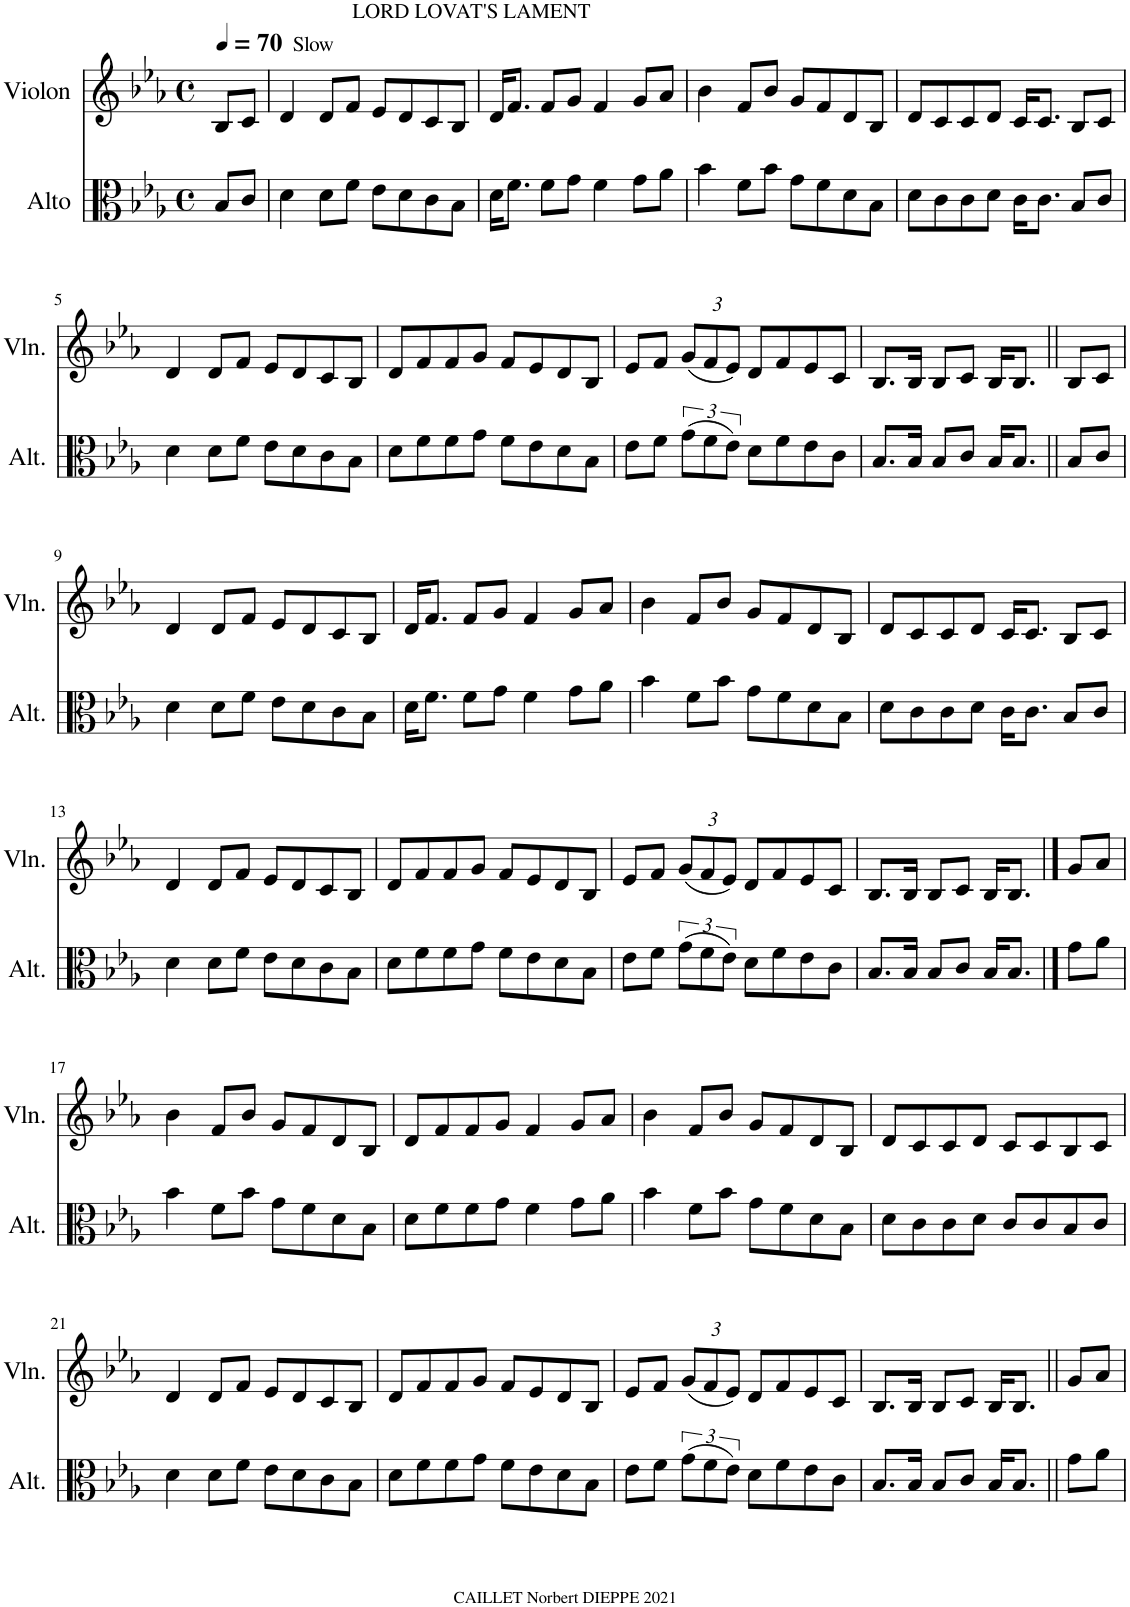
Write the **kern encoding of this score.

**kern	**kern
*part2	*part1
*staff2	*staff1
*I"Alto	*I"Violon
*I'Alt.	*I'Vln.
*clefC3	*clefG2
*k[b-e-a-]	*k[b-e-a-]
*M4/4	*M4/4
*met(c)	*met(c)
*MM70	*MM70
=	=
8B-/L	8B-/L
8c/J	8c/J
=1	=1
!	!LO:TX:a:t=LORD LOVAT'S LAMENT
!	!LO:TX:a:t=Slow
4d\	4d/
8d\L	8d/L
8f\J	8f/J
8e-\L	8e-/L
8d\	8d/
8c\	8c/
8B-\J	8B-/J
=2	=2
16d\KL	16d/KL
8.f\J	8.f/J
8f\L	8f/L
8g\J	8g/J
4f\	4f/
8g\L	8g/L
8a-\J	8a-/J
=3	=3
4b-\	4b-\
8f\L	8f/L
8b-\J	8b-/J
8g\L	8g/L
8f\	8f/
8d\	8d/
8B-\J	8B-/J
=4	=4
8d\L	8d/L
8c\	8c/
8c\	8c/
8d\J	8d/J
16c\KL	16c/KL
8.c\J	8.c/J
8B-/L	8B-/L
8c/J	8c/J
!!LO:LB:g=z
=5	=5
4d\	4d/
8d\L	8d/L
8f\J	8f/J
8e-\L	8e-/L
8d\	8d/
8c\	8c/
8B-\J	8B-/J
=6	=6
8d\L	8d/L
8f\	8f/
8f\	8f/
8g\J	8g/J
8f\L	8f/L
8e-\	8e-/
8d\	8d/
8B-\J	8B-/J
=7	=7
8e-\L	8e-/L
8f\J	8f/J
*	*Xbrackettup
(12g\L	(12g/L
12f\	12f/
12e-\J)	12e-/J)
8d\L	8d/L
8f\	8f/
8e-\	8e-/
8c\J	8c/J
=8	=8
8.B-/L	8.B-/L
16B-/Jk	16B-/Jk
8B-/L	8B-/L
8c/J	8c/J
16B-/KL	16B-/KL
8.B-/J	8.B-/J
8B-/L	8B-/L
8c/J	8c/J
!!LO:LB:g=z
=9	=9
4d\	4d/
8d\L	8d/L
8f\J	8f/J
8e-\L	8e-/L
8d\	8d/
8c\	8c/
8B-\J	8B-/J
=10	=10
16d\KL	16d/KL
8.f\J	8.f/J
8f\L	8f/L
8g\J	8g/J
4f\	4f/
8g\L	8g/L
8a-\J	8a-/J
=11	=11
4b-\	4b-\
8f\L	8f/L
8b-\J	8b-/J
8g\L	8g/L
8f\	8f/
8d\	8d/
8B-\J	8B-/J
=12	=12
8d\L	8d/L
8c\	8c/
8c\	8c/
8d\J	8d/J
16c\KL	16c/KL
8.c\J	8.c/J
8B-/L	8B-/L
8c/J	8c/J
!!LO:LB:g=z
=13	=13
4d\	4d/
8d\L	8d/L
8f\J	8f/J
8e-\L	8e-/L
8d\	8d/
8c\	8c/
8B-\J	8B-/J
=14	=14
8d\L	8d/L
8f\	8f/
8f\	8f/
8g\J	8g/J
8f\L	8f/L
8e-\	8e-/
8d\	8d/
8B-\J	8B-/J
=15	=15
8e-\L	8e-/L
8f\J	8f/J
(12g\L	(12g/L
12f\	12f/
12e-\J)	12e-/J)
8d\L	8d/L
8f\	8f/
8e-\	8e-/
8c\J	8c/J
=16	=16
8.B-/L	8.B-/L
16B-/Jk	16B-/Jk
8B-/L	8B-/L
8c/J	8c/J
16B-/KL	16B-/KL
8.B-/J	8.B-/J
8g\L	8g/L
8a-\J	8a-/J
!!LO:LB:g=z
=17	=17
4b-\	4b-\
8f\L	8f/L
8b-\J	8b-/J
8g\L	8g/L
8f\	8f/
8d\	8d/
8B-\J	8B-/J
=18	=18
8d\L	8d/L
8f\	8f/
8f\	8f/
8g\J	8g/J
4f\	4f/
8g\L	8g/L
8a-\J	8a-/J
=19	=19
4b-\	4b-\
8f\L	8f/L
8b-\J	8b-/J
8g\L	8g/L
8f\	8f/
8d\	8d/
8B-\J	8B-/J
=20	=20
8d\L	8d/L
8c\	8c/
8c\	8c/
8d\J	8d/J
8c/L	8c/L
8c/	8c/
8B-/	8B-/
8c/J	8c/J
!!LO:LB:g=z
=21	=21
4d\	4d/
8d\L	8d/L
8f\J	8f/J
8e-\L	8e-/L
8d\	8d/
8c\	8c/
8B-\J	8B-/J
=22	=22
8d\L	8d/L
8f\	8f/
8f\	8f/
8g\J	8g/J
8f\L	8f/L
8e-\	8e-/
8d\	8d/
8B-\J	8B-/J
=23	=23
8e-\L	8e-/L
8f\J	8f/J
(12g\L	(12g/L
12f\	12f/
12e-\J)	12e-/J)
8d\L	8d/L
8f\	8f/
8e-\	8e-/
8c\J	8c/J
=24	=24
8.B-/L	8.B-/L
16B-/Jk	16B-/Jk
8B-/L	8B-/L
8c/J	8c/J
16B-/KL	16B-/KL
8.B-/J	8.B-/J
8g\L	8g/L
8a-\J	8a-/J
=	=
*-	*-
